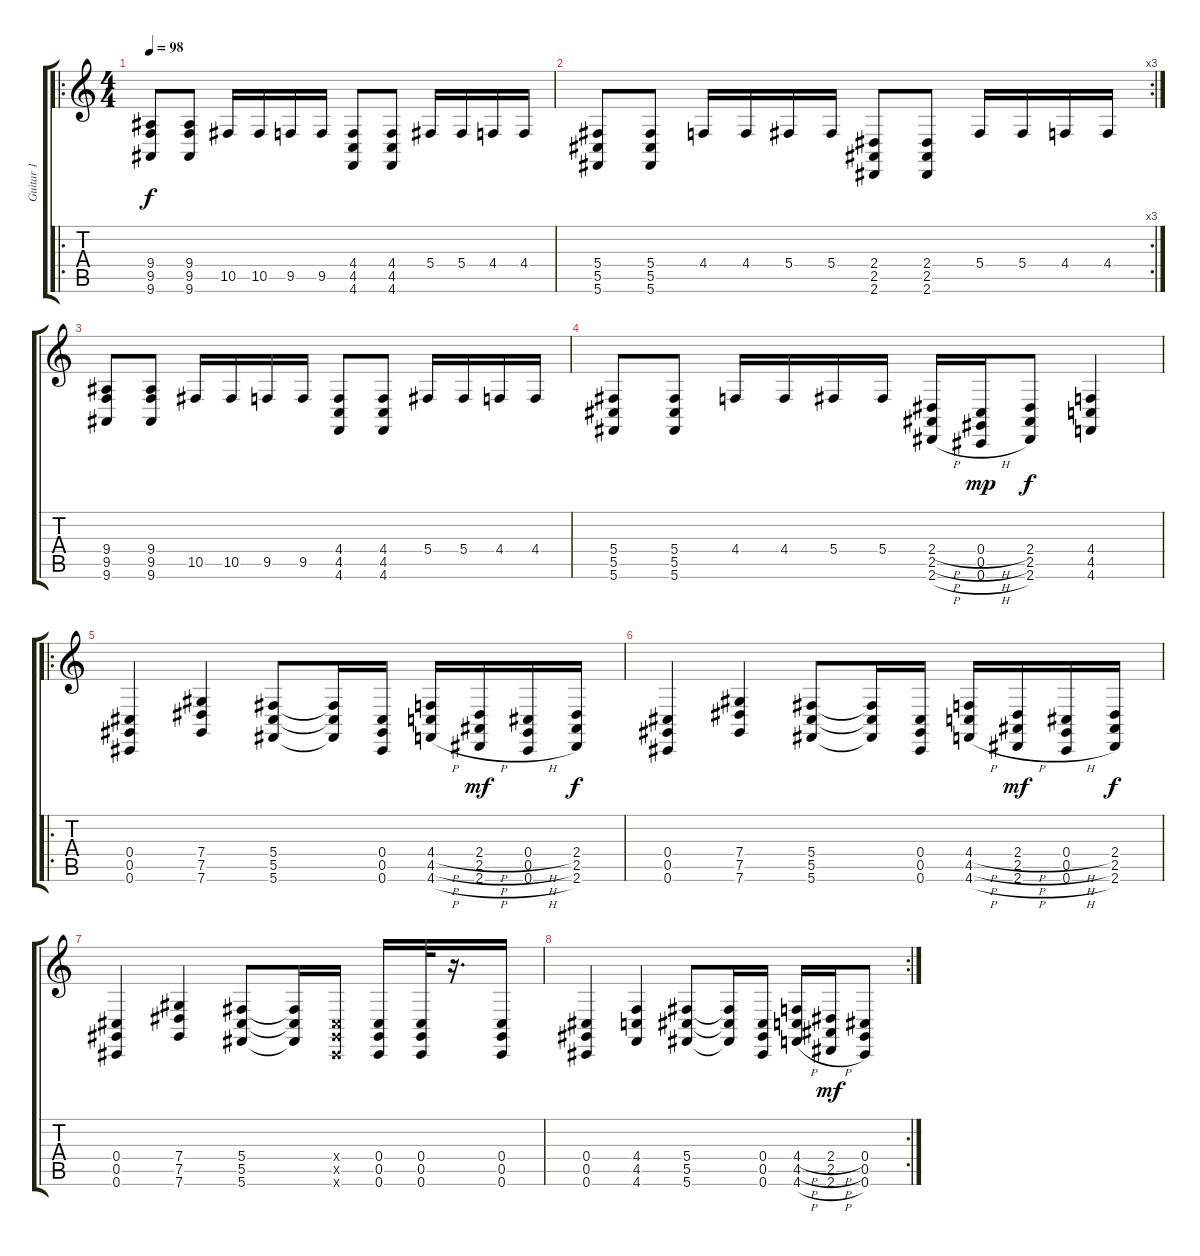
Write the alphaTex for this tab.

\track ("Guitar 1" "Guitar 1") {instrument lead2sawtooth}
\staff {score tabs}
\tuning (Eb4 Bb3 Gb3 Db3 Ab2 Db2) {hide}
\ro
\ts (4 4)
\tempo 98
\clef g2
\ks c
(9.4 9.5 9.6).8{dy f} (9.4 9.5 9.6).8 10.5.16 10.5.16 9.5.16 9.5.16 (4.4 4.5 4.6).8 (4.4 4.5 4.6).8 5.4.16 5.4.16 4.4.16 4.4.16 |
\rc 3
(5.4 5.5 5.6).8 (5.4 5.5 5.6).8 4.4.16 4.4.16 5.4.16 5.4.16 (2.4 2.5 2.6).8 (2.4 2.5 2.6).8 5.4.16 5.4.16 4.4.16 4.4.16 |
(9.4 9.5 9.6).8 (9.4 9.5 9.6).8 10.5.16 10.5.16 9.5.16 9.5.16 (4.4 4.5 4.6).8 (4.4 4.5 4.6).8 5.4.16 5.4.16 4.4.16 4.4.16 |
(5.4 5.5 5.6).8 (5.4 5.5 5.6).8 4.4.16 4.4.16 5.4.16 5.4.16 (2.4{h} 2.5{h} 2.6{h}).16 (0.4{h} 0.5{h} 0.6{h}).16{dy mp} (2.4 2.5 2.6).8{dy f} (4.4 4.5 4.6).4 |
\ro
(0.4 0.5 0.6).4 (7.4 7.5 7.6).4 (5.4 5.5 5.6).8 (5.4{t} 5.5{t} 5.6{t}).16 (0.4 0.5 0.6).16 (4.4{h} 4.5{h} 4.6{h}).16 (2.4{h} 2.5{h} 2.6{h}).16{dy mf} (0.4{h} 0.5{h} 0.6{h}).16 (2.4 2.5 2.6).16{dy f} |
(0.4 0.5 0.6).4 (7.4 7.5 7.6).4 (5.4 5.5 5.6).8 (5.4{t} 5.5{t} 5.6{t}).16 (0.4 0.5 0.6).16 (4.4{h} 4.5{h} 4.6{h}).16 (2.4{h} 2.5{h} 2.6{h}).16{dy mf} (0.4{h} 0.5{h} 0.6{h}).16 (2.4 2.5 2.6).16{dy f} |
(0.4 0.5 0.6).4 (7.4 7.5 7.6).4 (5.4 5.5 5.6).8 (5.4{t} 5.5{t} 5.6{t}).16 (0.4{x} 0.5{x} 0.6{x}).16 (0.4 0.5 0.6).16 (0.4 0.5 0.6).32 r.16{d} (0.4 0.5 0.6).16 |
\rc 2
(0.4 0.5 0.6).4 (4.4 4.5 4.6).4 (5.4 5.5 5.6).8 (5.4{t} 5.5{t} 5.6{t}).16 (0.4 0.5 0.6).16 (4.4{h} 4.5{h} 4.6{h}).16 (2.4{h} 2.5{h} 2.6{h}).16{dy mf} (0.4{h} 0.5{h} 0.6{h}).8
